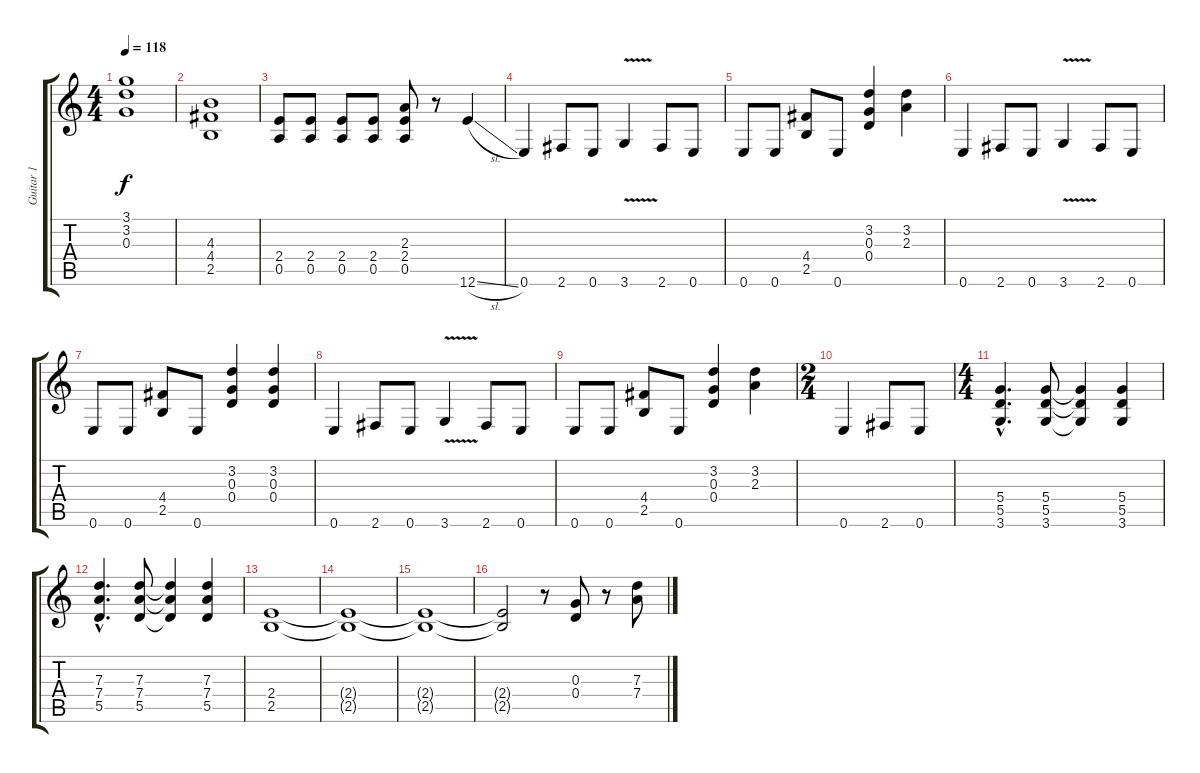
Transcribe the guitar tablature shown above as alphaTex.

\track ("Guitar 1" "Guitar 1") {instrument overdrivenguitar}
\staff {score tabs}
\tuning (E4 B3 G3 D3 A2 E2) {hide}
\ts (4 4)
\tempo 118
\clef g2
\ks c
(3.1 3.2 0.3).1{dy f} |
(4.3 4.4 2.5).1 |
(2.4 0.5).8 (2.4 0.5).8 (2.4 0.5).8 (2.4 0.5).8 (2.3 2.4 0.5).8 r.8 12.6{sl}.4 |
0.6.4 2.6.8 0.6.8 3.6{v}.4 2.6.8 0.6.8 |
0.6.8 0.6.8 (4.4 2.5).8 0.6.8 (3.2 0.3 0.4).4 (3.2 2.3).4 |
0.6.4 2.6.8 0.6.8 3.6{v}.4 2.6.8 0.6.8 |
0.6.8 0.6.8 (4.4 2.5).8 0.6.8 (3.2 0.3 0.4).4 (3.2 0.3 0.4).4 |
0.6.4 2.6.8 0.6.8 3.6{v}.4 2.6.8 0.6.8 |
0.6.8 0.6.8 (4.4 2.5).8 0.6.8 (3.2 0.3 0.4).4 (3.2 2.3).4 |
\ts (2 4)
0.6.4 2.6.8 0.6.8 |
\ts (4 4)
(5.4{hac} 5.5{hac} 3.6{hac}).4{d} (5.4 5.5 3.6).8 (5.4{t} 5.5{t} 3.6{t}).4 (5.4 5.5 3.6).4 |
(7.3{hac} 7.4{hac} 5.5{hac}).4{d} (7.3 7.4 5.5).8 (7.3{t} 7.4{t} 5.5{t}).4 (7.3 7.4 5.5).4 |
(2.4 2.5).1 |
(2.4{t} 2.5{t}).1 |
(2.4{t} 2.5{t}).1 |
(2.4{t} 2.5{t}).2 r.8 (0.3 0.4).8 r.8 (7.3 7.4).8
